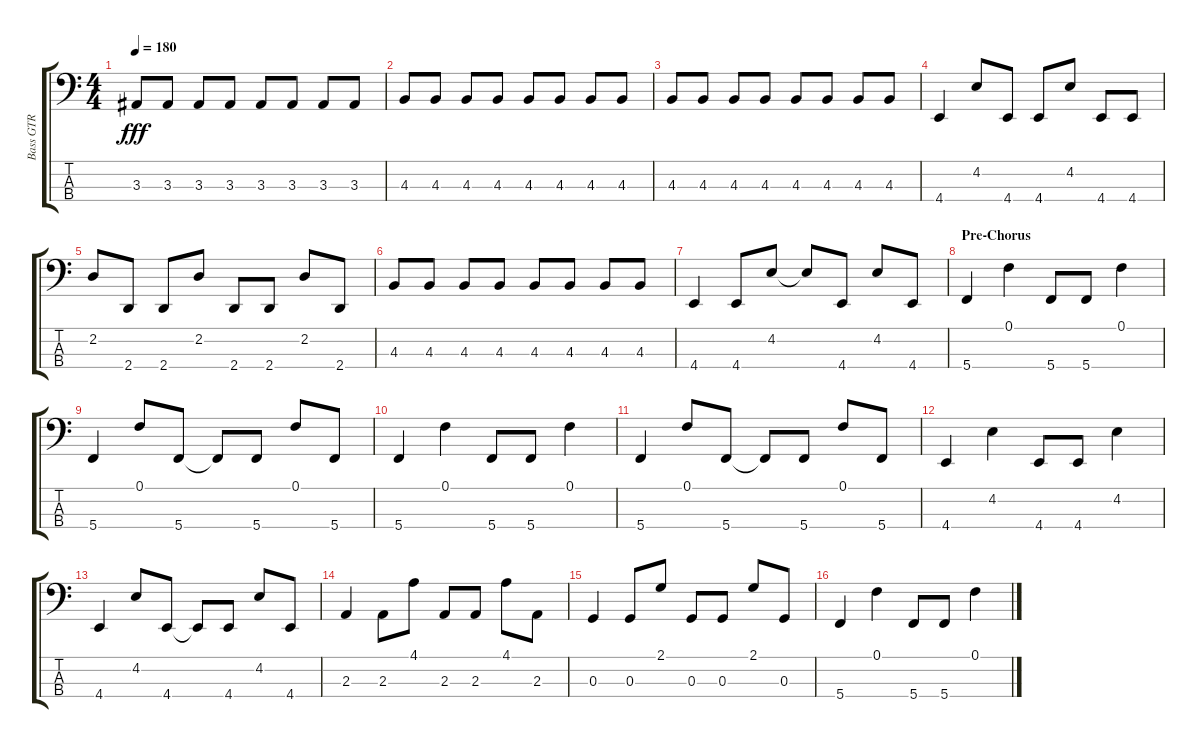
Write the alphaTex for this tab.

\track ("Bass GTR" "Bass GTR") {instrument electricbassfinger}
\staff {score tabs}
\tuning (F2 C2 G1 C1) {hide}
\ts (4 4)
\tempo 180
\clef f4
\ks aminor
3.3.8{dy fff} 3.3.8 3.3.8 3.3.8 3.3.8 3.3.8 3.3.8 3.3.8 |
4.3.8 4.3.8 4.3.8 4.3.8 4.3.8 4.3.8 4.3.8 4.3.8 |
4.3.8 4.3.8 4.3.8 4.3.8 4.3.8 4.3.8 4.3.8 4.3.8 |
4.4.4 4.2.8 4.4.8 4.4.8 4.2.8 4.4.8 4.4.8 |
2.2.8 2.4.8 2.4.8 2.2.8 2.4.8 2.4.8 2.2.8 2.4.8 |
4.3.8 4.3.8 4.3.8 4.3.8 4.3.8 4.3.8 4.3.8 4.3.8 |
4.4.4 4.4.8 4.2.8 4.2{t}.8 4.4.8 4.2.8 4.4.8 |
\section ("" "Pre-Chorus")
5.4.4 0.1.4 5.4.8 5.4.8 0.1.4 |
5.4.4 0.1.8 5.4.8 5.4{t}.8 5.4.8 0.1.8 5.4.8 |
5.4.4 0.1.4 5.4.8 5.4.8 0.1.4 |
5.4.4 0.1.8 5.4.8 5.4{t}.8 5.4.8 0.1.8 5.4.8 |
4.4.4 4.2.4 4.4.8 4.4.8 4.2.4 |
4.4.4 4.2.8 4.4.8 4.4{t}.8 4.4.8 4.2.8 4.4.8 |
2.3.4 2.3.8 4.1.8 2.3.8 2.3.8 4.1.8 2.3.8 |
0.3.4 0.3.8 2.1.8 0.3.8 0.3.8 2.1.8 0.3.8 |
5.4.4 0.1.4 5.4.8 5.4.8 0.1.4
